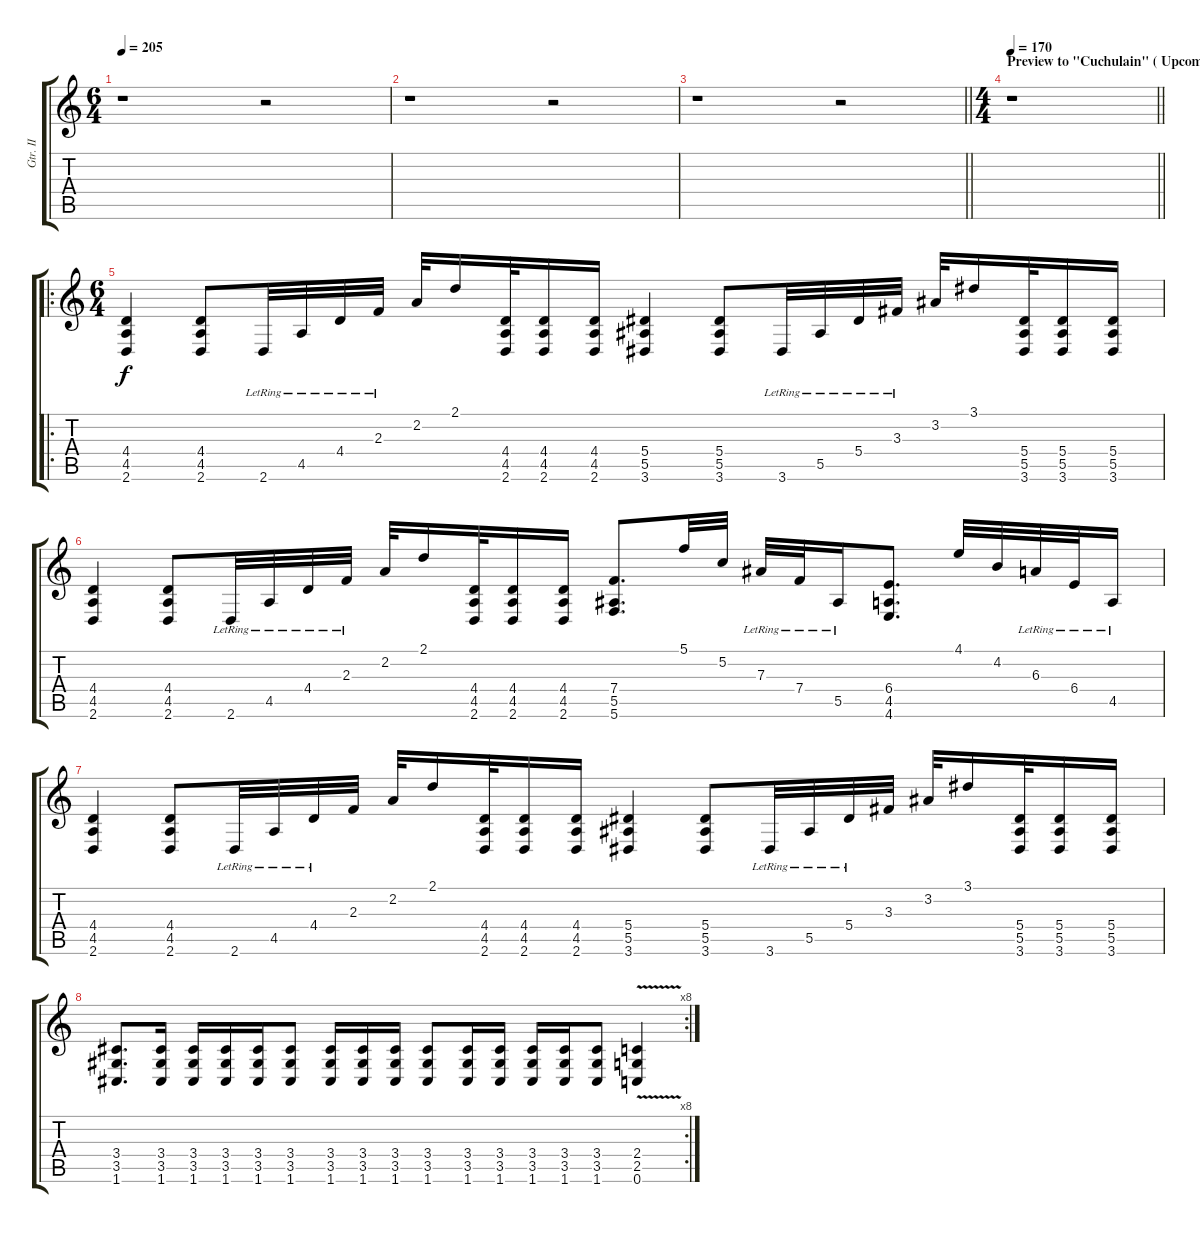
\track ("Gtr. II" "Gtr. II") {instrument distortionguitar}
\staff {score tabs}
\tuning (C4 G3 Eb3 Bb2 F2 C2) {hide}
\ts (6 4)
\tempo 205
\clef g2
\ks c
r.1{dy mp} r.2 |
r.1 r.2 |
\barLineRight lightlight
r.1 r.2 |
\ts (4 4)
\section ("" "Preview to \"Cuchulain\" ( Upcoming Tab ) ...")
\tempo 170
\barLineRight lightlight
r.1 |
\ro
\ts (6 4)
(4.4 4.5 2.6).4{dy f} (4.4 4.5 2.6).8 2.6{lr}.32 4.5{lr}.32 4.4{lr}.32 2.3{lr}.32 2.2.32 2.1.16 (4.4 4.5 2.6).32 (4.4 4.5 2.6).16 (4.4 4.5 2.6).16 (5.4 5.5 3.6).4 (5.4 5.5 3.6).8 3.6{lr}.32 5.5{lr}.32 5.4{lr}.32 3.3{lr}.32 3.2.32 3.1.16 (5.4 5.5 3.6).32 (5.4 5.5 3.6).16 (5.4 5.5 3.6).16 |
(4.4 4.5 2.6).4 (4.4 4.5 2.6).8 2.6{lr}.32 4.5{lr}.32 4.4{lr}.32 2.3{lr}.32 2.2.32 2.1.16 (4.4 4.5 2.6).32 (4.4 4.5 2.6).16 (4.4 4.5 2.6).16 (7.4 5.5 5.6).8{d} 5.1.32 5.2.32 7.3{lr}.32 7.4{lr}.32 5.5{lr}.16 (6.4 4.5 4.6).8{d} 4.1.32 4.2.32 6.3{lr}.32 6.4{lr}.32 4.5{lr}.16 |
(4.4 4.5 2.6).4 (4.4 4.5 2.6).8 2.6{lr}.32 4.5{lr}.32 4.4{lr}.32 2.3.32 2.2.32 2.1.16 (4.4 4.5 2.6).32 (4.4 4.5 2.6).16 (4.4 4.5 2.6).16 (5.4 5.5 3.6).4 (5.4 5.5 3.6).8 3.6{lr}.32 5.5{lr}.32 5.4{lr}.32 3.3.32 3.2.32 3.1.16 (5.4 5.5 3.6).32 (5.4 5.5 3.6).16 (5.4 5.5 3.6).16 |
\rc 8
(3.4 3.5 1.6).8{d} (3.4 3.5 1.6).16 (3.4 3.5 1.6).16 (3.4 3.5 1.6).16 (3.4 3.5 1.6).16 (3.4 3.5 1.6).8 (3.4 3.5 1.6).16 (3.4 3.5 1.6).16 (3.4 3.5 1.6).16 (3.4 3.5 1.6).8 (3.4 3.5 1.6).16 (3.4 3.5 1.6).16 (3.4 3.5 1.6).16 (3.4 3.5 1.6).16 (3.4 3.5 1.6).8 (2.4{v} 2.5{v} 0.6).4
